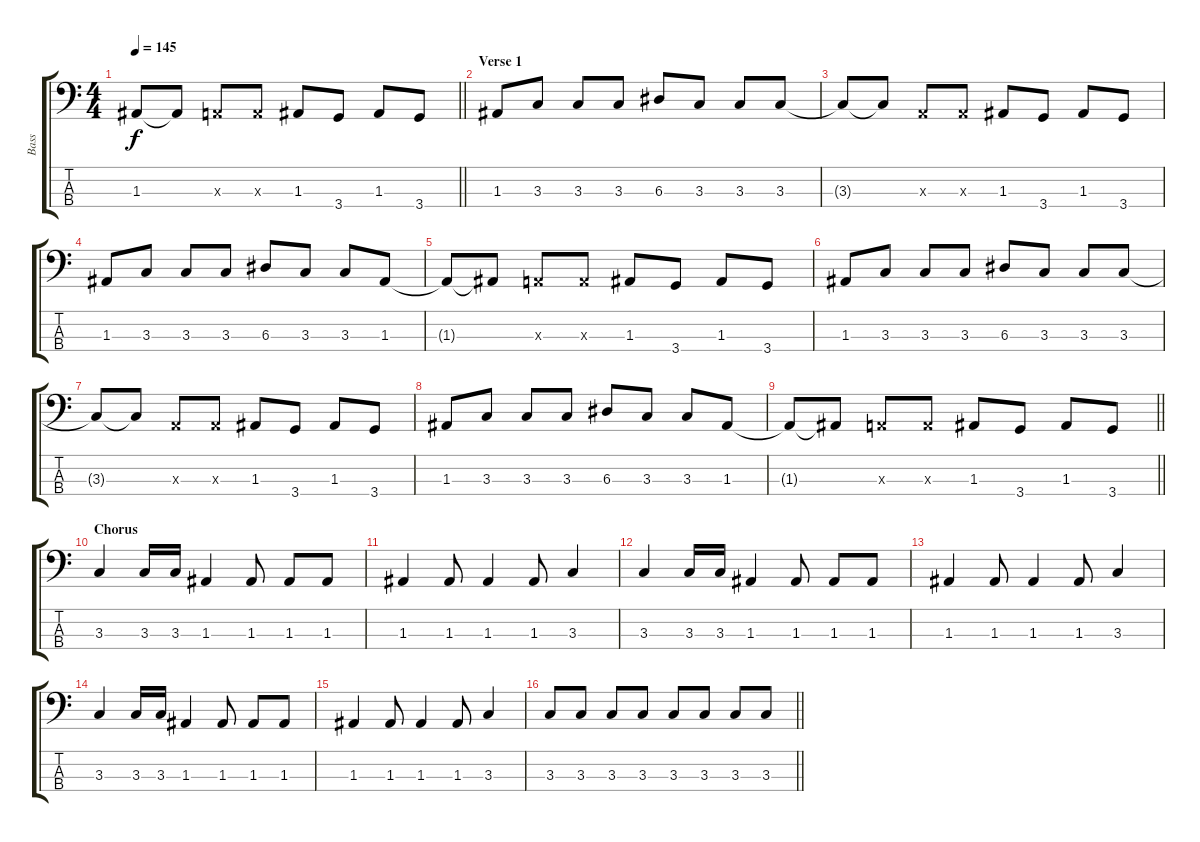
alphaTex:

\track ("Bass" "Bass") {instrument electricbassfinger}
\staff {score tabs}
\tuning (G2 D2 A1 E1) {hide}
\ts (4 4)
\tempo 145
\clef f4
\barLineRight lightlight
\ks c
1.3{t}.8{dy f} 1.3{t}.8 0.3{x}.8 0.3{x}.8 1.3.8 3.4.8 1.3.8 3.4.8 |
\section ("" "Verse 1")
1.3.8 3.3.8 3.3.8 3.3.8 6.3.8 3.3.8 3.3.8 3.3.8 |
3.3{t}.8 3.3{t}.8 0.3{x}.8 0.3{x}.8 1.3.8 3.4.8 1.3.8 3.4.8 |
1.3.8 3.3.8 3.3.8 3.3.8 6.3.8 3.3.8 3.3.8 1.3.8 |
1.3{t}.8 1.3{t}.8 0.3{x}.8 0.3{x}.8 1.3.8 3.4.8 1.3.8 3.4.8 |
1.3.8 3.3.8 3.3.8 3.3.8 6.3.8 3.3.8 3.3.8 3.3.8 |
3.3{t}.8 3.3{t}.8 0.3{x}.8 0.3{x}.8 1.3.8 3.4.8 1.3.8 3.4.8 |
1.3.8 3.3.8 3.3.8 3.3.8 6.3.8 3.3.8 3.3.8 1.3.8 |
\barLineRight lightlight
1.3{t}.8 1.3{t}.8 0.3{x}.8 0.3{x}.8 1.3.8 3.4.8 1.3.8 3.4.8 |
\section ("" "Chorus")
3.3.4 3.3.16 3.3.16 1.3.4 1.3.8 1.3.8 1.3.8 |
1.3.4 1.3.8 1.3.4 1.3.8 3.3.4 |
3.3.4 3.3.16 3.3.16 1.3.4 1.3.8 1.3.8 1.3.8 |
1.3.4 1.3.8 1.3.4 1.3.8 3.3.4 |
3.3.4 3.3.16 3.3.16 1.3.4 1.3.8 1.3.8 1.3.8 |
1.3.4 1.3.8 1.3.4 1.3.8 3.3.4 |
\barLineRight lightlight
3.3.8 3.3.8 3.3.8 3.3.8 3.3.8 3.3.8 3.3.8 3.3.8
